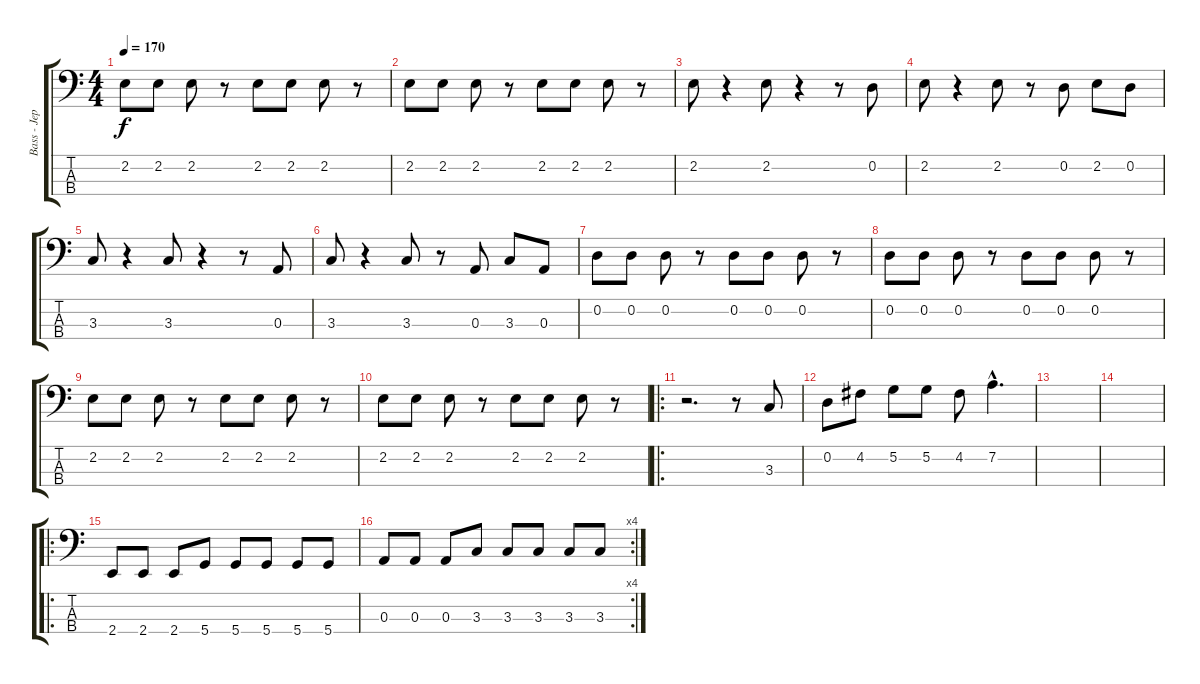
\track ("Bass - Jeph Howard" "Bass - Jep") {instrument electricbasspick}
\staff {score tabs}
\tuning (G2 D2 A1 D1) {hide}
\ts (4 4)
\tempo 170
\clef f4
\ks c
2.2.8{dy f} 2.2.8 2.2.8 r.8 2.2.8 2.2.8 2.2.8 r.8 |
2.2.8 2.2.8 2.2.8 r.8 2.2.8 2.2.8 2.2.8 r.8 |
2.2.8 r.4 2.2.8 r.4 r.8 0.2.8 |
2.2.8 r.4 2.2.8 r.8 0.2.8 2.2.8 0.2.8 |
3.3.8 r.4 3.3.8 r.4 r.8 0.3.8 |
3.3.8 r.4 3.3.8 r.8 0.3.8 3.3.8 0.3.8 |
0.2.8 0.2.8 0.2.8 r.8 0.2.8 0.2.8 0.2.8 r.8 |
0.2.8 0.2.8 0.2.8 r.8 0.2.8 0.2.8 0.2.8 r.8 |
2.2.8 2.2.8 2.2.8 r.8 2.2.8 2.2.8 2.2.8 r.8 |
2.2.8 2.2.8 2.2.8 r.8 2.2.8 2.2.8 2.2.8 r.8 |
\ro
r.2{d} r.8 3.3.8 |
0.2.8 4.2.8 5.2.8 5.2.8 4.2.8 7.2{hac}.4{d} |
|
|
\ro
2.4.8 2.4.8 2.4.8 5.4.8 5.4.8 5.4.8 5.4.8 5.4.8 |
\rc 4
0.3.8 0.3.8 0.3.8 3.3.8 3.3.8 3.3.8 3.3.8 3.3.8
